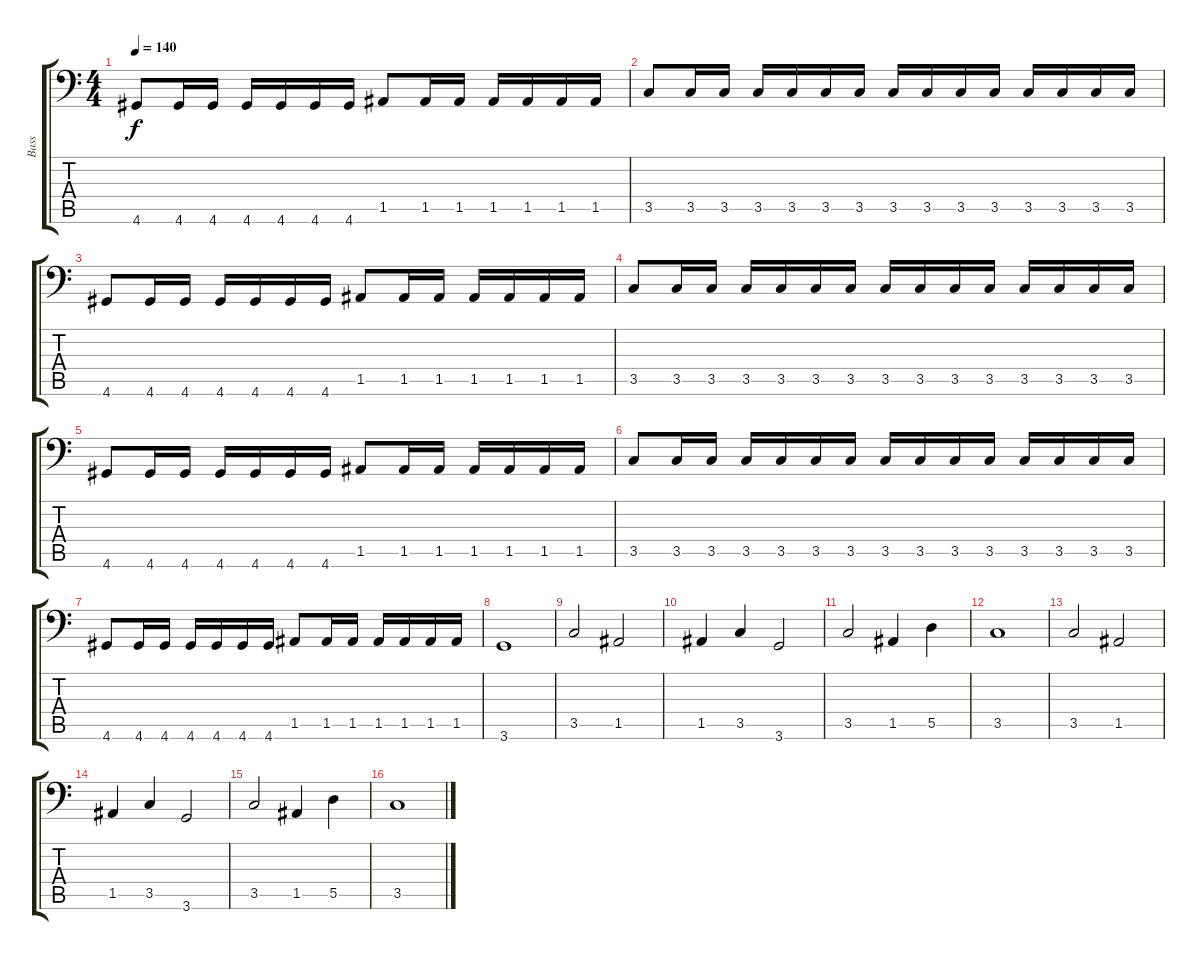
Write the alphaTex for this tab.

\track ("Bass" "Bass") {instrument electricbassfinger}
\staff {score tabs}
\tuning (E4 B3 G2 D2 A1 E1) {hide}
\ts (4 4)
\tempo 140
\clef f4
\ks c
4.6.8{dy f} 4.6.16 4.6.16 4.6.16 4.6.16 4.6.16 4.6.16 1.5.8 1.5.16 1.5.16 1.5.16 1.5.16 1.5.16 1.5.16 |
3.5.8 3.5.16 3.5.16 3.5.16 3.5.16 3.5.16 3.5.16 3.5.16 3.5.16 3.5.16 3.5.16 3.5.16 3.5.16 3.5.16 3.5.16 |
4.6.8 4.6.16 4.6.16 4.6.16 4.6.16 4.6.16 4.6.16 1.5.8 1.5.16 1.5.16 1.5.16 1.5.16 1.5.16 1.5.16 |
3.5.8 3.5.16 3.5.16 3.5.16 3.5.16 3.5.16 3.5.16 3.5.16 3.5.16 3.5.16 3.5.16 3.5.16 3.5.16 3.5.16 3.5.16 |
4.6.8 4.6.16 4.6.16 4.6.16 4.6.16 4.6.16 4.6.16 1.5.8 1.5.16 1.5.16 1.5.16 1.5.16 1.5.16 1.5.16 |
3.5.8 3.5.16 3.5.16 3.5.16 3.5.16 3.5.16 3.5.16 3.5.16 3.5.16 3.5.16 3.5.16 3.5.16 3.5.16 3.5.16 3.5.16 |
4.6.8 4.6.16 4.6.16 4.6.16 4.6.16 4.6.16 4.6.16 1.5.8 1.5.16 1.5.16 1.5.16 1.5.16 1.5.16 1.5.16 |
3.6.1 |
3.5.2 1.5.2 |
1.5.4 3.5.4 3.6.2 |
3.5.2 1.5.4 5.5.4 |
3.5.1 |
3.5.2 1.5.2 |
1.5.4 3.5.4 3.6.2 |
3.5.2 1.5.4 5.5.4 |
3.5.1
